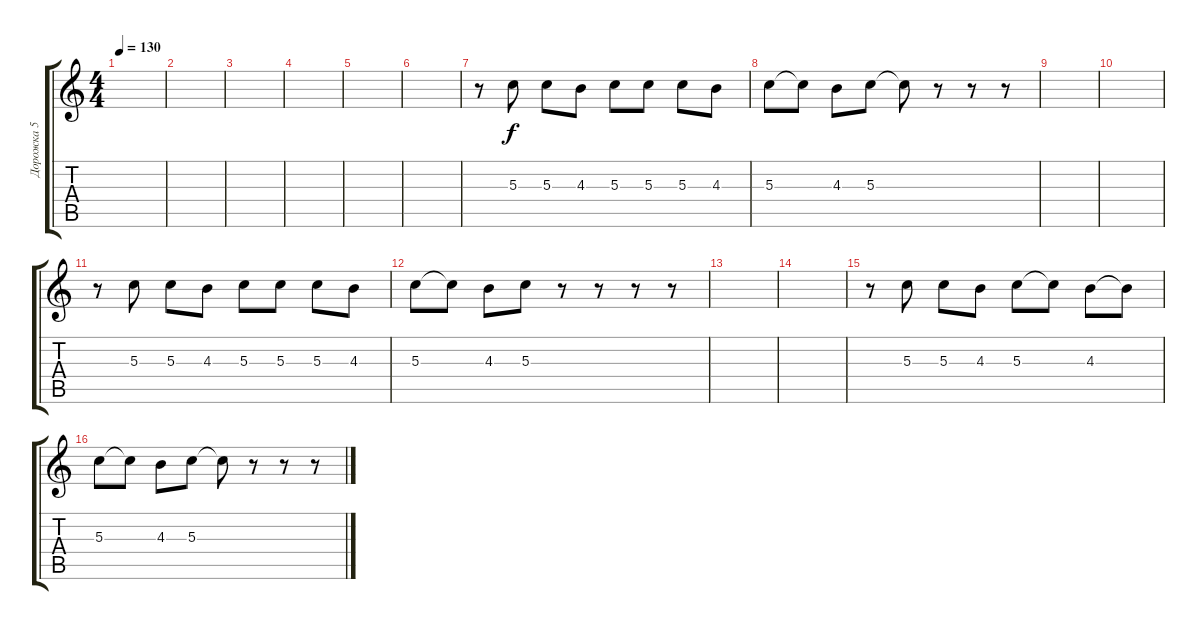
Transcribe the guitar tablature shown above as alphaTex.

\track ("Дорожка 5" "Дорожка 5") {instrument acousticguitarsteel}
\staff {score tabs}
\tuning (E4 B3 G3 D3 A2 E2) {hide}
\ts (4 4)
\tempo 130
\clef g2
\ks c
|
|
|
|
|
|
r.8 5.3.8 5.3.8 4.3.8 5.3.8 5.3.8 5.3.8 4.3.8 |
5.3.8 5.3{t}.8 4.3.8 5.3.8 5.3{t}.8 r.8 r.8 r.8 |
|
|
r.8 5.3.8 5.3.8 4.3.8 5.3.8 5.3.8 5.3.8 4.3.8 |
5.3.8 5.3{t}.8 4.3.8 5.3.8 r.8 r.8 r.8 r.8 |
|
|
r.8 5.3.8 5.3.8 4.3.8 5.3.8 5.3{t}.8 4.3.8 4.3{t}.8 |
5.3.8 5.3{t}.8 4.3.8 5.3.8 5.3{t}.8 r.8 r.8 r.8
